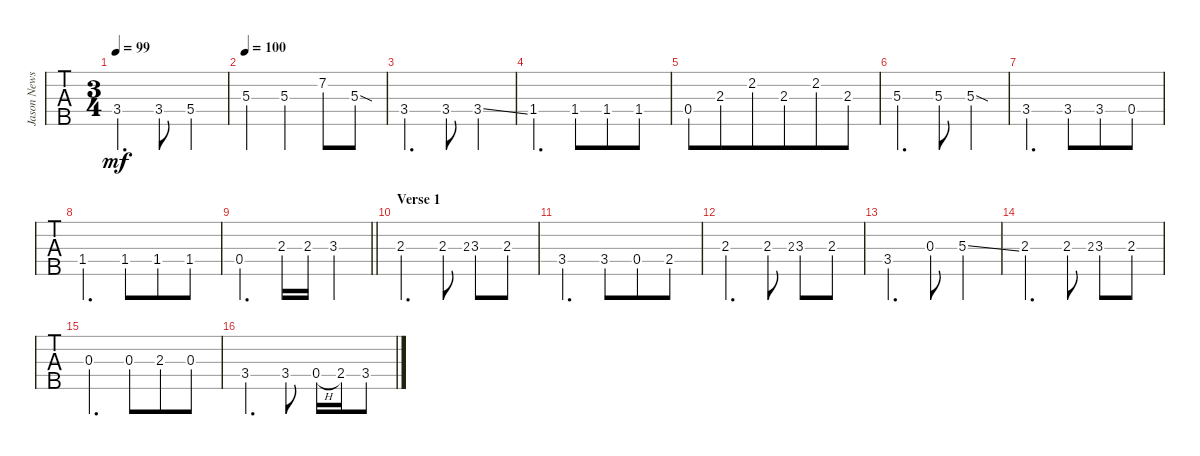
\track ("Jason Newsted" "Jason News") {instrument electricbasspick}
\staff {tabs}
\tuning (G2 D2 A1 E1 B0) {hide}
\ts (3 4)
\tempo 99
\clef f4
\ks c
3.4.4{d dy mf} 3.4.8 5.4.4 |
\tempo 100
5.3.4 5.3.4 7.2.8 5.3{sod}.8 |
3.4.4{d} 3.4.8 3.4{ss}.4 |
1.4.4{d} 1.4.8{beam merge} 1.4.8 1.4.8 |
0.4.8 2.3.8{beam merge} 2.2.8 2.3.8{beam merge} 2.2.8 2.3.8 |
5.3.4{d} 5.3.8 5.3{sod}.4 |
3.4.4{d} 3.4.8{beam merge} 3.4.8 0.4.8 |
1.4.4{d} 1.4.8{beam merge} 1.4.8 1.4.8 |
\barLineRight lightlight
0.4.4{d} 2.3.16 2.3.16{beam merge} 3.3{st}.4 |
\section ("" "Verse 1")
2.3.4{d} 2.3.8 2.3.8{gr onbeat beam merge} 3.3.8 2.3.8 |
3.4.4{d} 3.4.8{beam merge} 0.4.8 2.4.8 |
2.3.4{d} 2.3.8 2.3.8{gr onbeat beam merge} 3.3.8 2.3.8 |
3.4.4{d} 0.3.8 5.3{ss}.4 |
2.3.4{d} 2.3.8 2.3.8{gr onbeat beam merge} 3.3.8 2.3.8 |
0.3.4{d} 0.3.8{beam merge} 2.3.8 0.3.8 |
3.4.4{d} 3.4.8 0.4{h}.16 2.4.16 3.4.8
